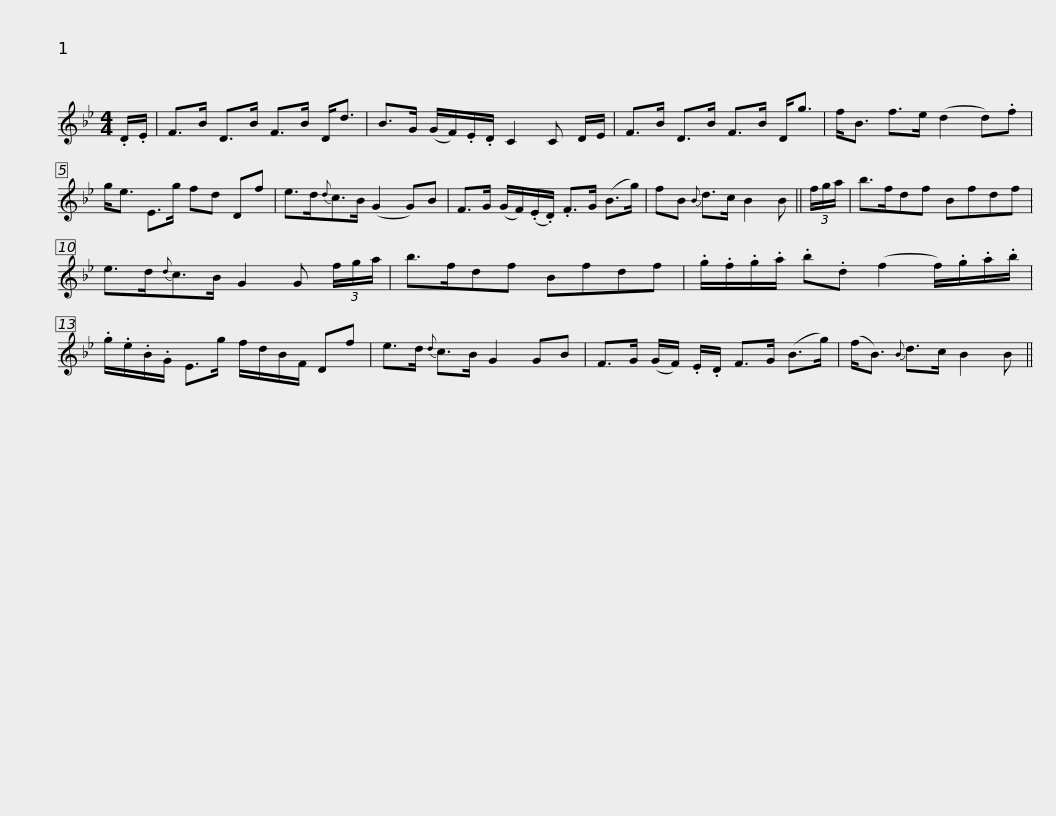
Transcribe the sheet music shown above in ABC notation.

X:1
L:1/8
M:4/4
I:linebreak $
K:Bb
V:1 treble
V:1
 .D/.E/ | F>B D>B F>B D<d | B>G (G/F/).E/.D/ C2 C D/E/ | F>B D>B F>B D<g | f<B f>e (d2 d).f |$ %5
 g<e E>g fd Df | e>d{d}c>B (G2 G)B | F>G (G/F/)(.E/.D/) .F>G (B>g) | fB{B} d>c B2 B || (3f/g/a/ |$ %10
 b>fdf Bfdf | e>d{d}c>B G2 G (3f/g/a/ | b>fdf Bfdf | .g/.f/.g/.a/ .b.d (f2 f/).g/.a/.b/ |$ .g/.e/.B/.G/ E>g f/d/B/F/ Df | %15
 e>d{d} c>B G2 GB | F>G (G/F/) .E/.D/ F>G (B>g) | (f<B){B} d>c B2 B || %18
